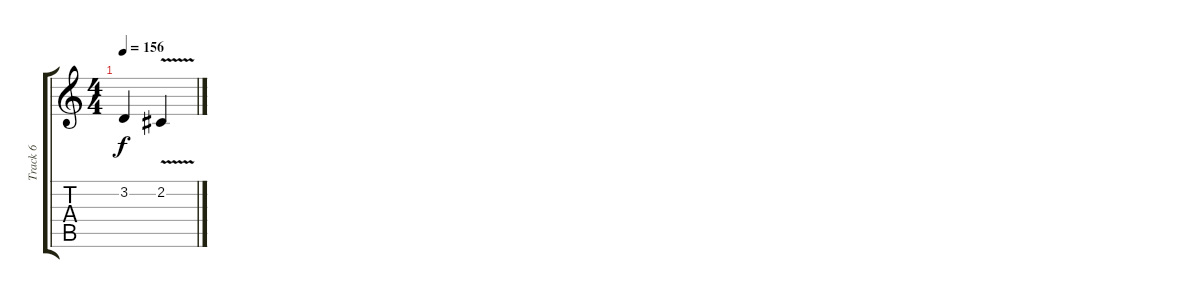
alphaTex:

\track ("Track 6" "Track 6") {instrument clarinet}
\staff {score tabs}
\tuning (E4 B3 G3 D3 A2 E2) {hide}
\ts (4 4)
\tempo 156
\clef g2
\ks c
3.2{t}.4{dy f} 2.2{v}.4
